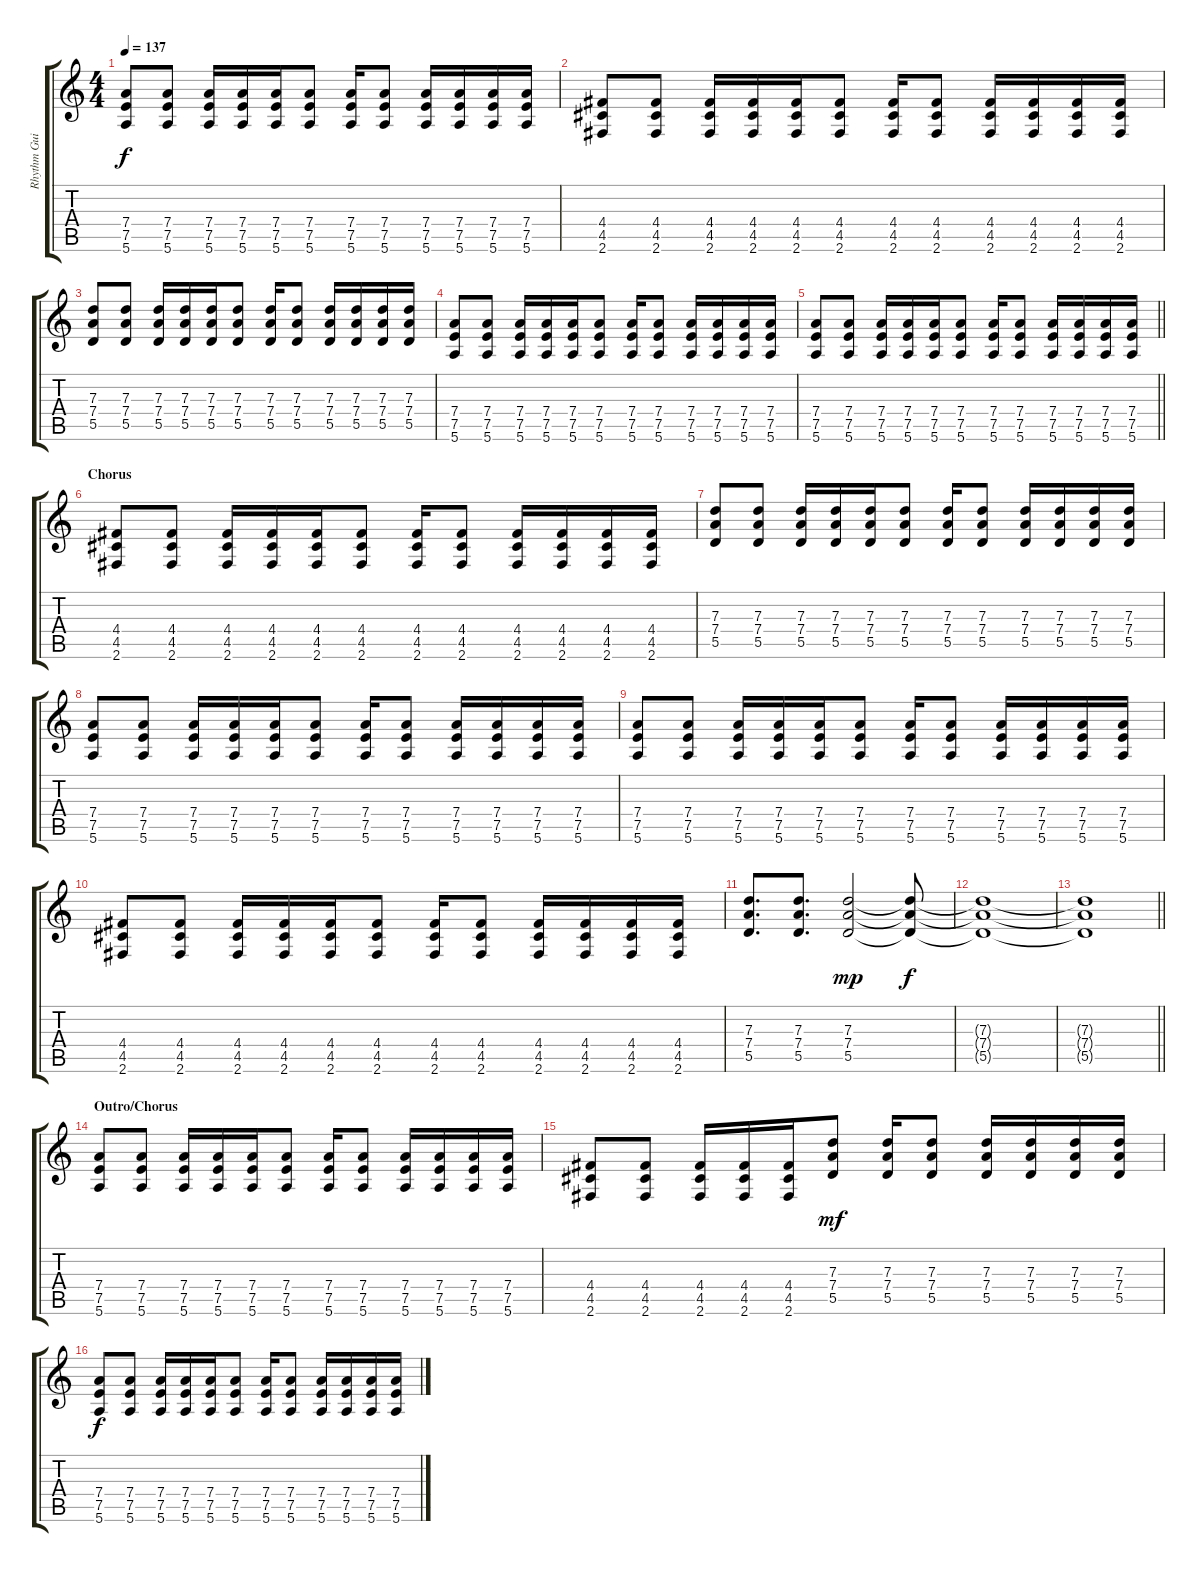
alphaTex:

\track ("Rhythm Guitar" "Rhythm Gui") {instrument overdrivenguitar}
\staff {score tabs}
\tuning (E4 B3 G3 D3 A2 E2) {hide}
\ts (4 4)
\tempo 137
\clef g2
\ks c
(7.4 7.5 5.6).8{dy f} (7.4 7.5 5.6).8 (7.4 7.5 5.6).16 (7.4 7.5 5.6).16 (7.4 7.5 5.6).16 (7.4 7.5 5.6).8 (7.4 7.5 5.6).16 (7.4 7.5 5.6).8 (7.4 7.5 5.6).16 (7.4 7.5 5.6).16 (7.4 7.5 5.6).16 (7.4 7.5 5.6).16 |
(4.4 4.5 2.6).8 (4.4 4.5 2.6).8 (4.4 4.5 2.6).16 (4.4 4.5 2.6).16 (4.4 4.5 2.6).16 (4.4 4.5 2.6).8 (4.4 4.5 2.6).16 (4.4 4.5 2.6).8 (4.4 4.5 2.6).16 (4.4 4.5 2.6).16 (4.4 4.5 2.6).16 (4.4 4.5 2.6).16 |
(7.3 7.4 5.5).8 (7.3 7.4 5.5).8 (7.3 7.4 5.5).16 (7.3 7.4 5.5).16 (7.3 7.4 5.5).16 (7.3 7.4 5.5).8 (7.3 7.4 5.5).16 (7.3 7.4 5.5).8 (7.3 7.4 5.5).16 (7.3 7.4 5.5).16 (7.3 7.4 5.5).16 (7.3 7.4 5.5).16 |
(7.4 7.5 5.6).8 (7.4 7.5 5.6).8 (7.4 7.5 5.6).16 (7.4 7.5 5.6).16 (7.4 7.5 5.6).16 (7.4 7.5 5.6).8 (7.4 7.5 5.6).16 (7.4 7.5 5.6).8 (7.4 7.5 5.6).16 (7.4 7.5 5.6).16 (7.4 7.5 5.6).16 (7.4 7.5 5.6).16 |
\barLineRight lightlight
(7.4 7.5 5.6).8 (7.4 7.5 5.6).8 (7.4 7.5 5.6).16 (7.4 7.5 5.6).16 (7.4 7.5 5.6).16 (7.4 7.5 5.6).8 (7.4 7.5 5.6).16 (7.4 7.5 5.6).8 (7.4 7.5 5.6).16 (7.4 7.5 5.6).16 (7.4 7.5 5.6).16 (7.4 7.5 5.6).16 |
\section ("" "Chorus")
(4.4 4.5 2.6).8 (4.4 4.5 2.6).8 (4.4 4.5 2.6).16 (4.4 4.5 2.6).16 (4.4 4.5 2.6).16 (4.4 4.5 2.6).8 (4.4 4.5 2.6).16 (4.4 4.5 2.6).8 (4.4 4.5 2.6).16 (4.4 4.5 2.6).16 (4.4 4.5 2.6).16 (4.4 4.5 2.6).16 |
(7.3 7.4 5.5).8 (7.3 7.4 5.5).8 (7.3 7.4 5.5).16 (7.3 7.4 5.5).16 (7.3 7.4 5.5).16 (7.3 7.4 5.5).8 (7.3 7.4 5.5).16 (7.3 7.4 5.5).8 (7.3 7.4 5.5).16 (7.3 7.4 5.5).16 (7.3 7.4 5.5).16 (7.3 7.4 5.5).16 |
(7.4 7.5 5.6).8 (7.4 7.5 5.6).8 (7.4 7.5 5.6).16 (7.4 7.5 5.6).16 (7.4 7.5 5.6).16 (7.4 7.5 5.6).8 (7.4 7.5 5.6).16 (7.4 7.5 5.6).8 (7.4 7.5 5.6).16 (7.4 7.5 5.6).16 (7.4 7.5 5.6).16 (7.4 7.5 5.6).16 |
(7.4 7.5 5.6).8 (7.4 7.5 5.6).8 (7.4 7.5 5.6).16 (7.4 7.5 5.6).16 (7.4 7.5 5.6).16 (7.4 7.5 5.6).8 (7.4 7.5 5.6).16 (7.4 7.5 5.6).8 (7.4 7.5 5.6).16 (7.4 7.5 5.6).16 (7.4 7.5 5.6).16 (7.4 7.5 5.6).16 |
(4.4 4.5 2.6).8 (4.4 4.5 2.6).8 (4.4 4.5 2.6).16 (4.4 4.5 2.6).16 (4.4 4.5 2.6).16 (4.4 4.5 2.6).8 (4.4 4.5 2.6).16 (4.4 4.5 2.6).8 (4.4 4.5 2.6).16 (4.4 4.5 2.6).16 (4.4 4.5 2.6).16 (4.4 4.5 2.6).16 |
(7.3 7.4 5.5).8{d} (7.3 7.4 5.5).8{d} (7.3 7.4 5.5).2{dy mp} (7.3{t} 7.4{t} 5.5{t}).8{dy f} |
(7.3{t} 7.4{t} 5.5{t}).1 |
\barLineRight lightlight
(7.3{t} 7.4{t} 5.5{t}).1 |
\section ("" "Outro/Chorus")
(7.4 7.5 5.6).8 (7.4 7.5 5.6).8 (7.4 7.5 5.6).16 (7.4 7.5 5.6).16 (7.4 7.5 5.6).16 (7.4 7.5 5.6).8 (7.4 7.5 5.6).16 (7.4 7.5 5.6).8 (7.4 7.5 5.6).16 (7.4 7.5 5.6).16 (7.4 7.5 5.6).16 (7.4 7.5 5.6).16 |
(4.4 4.5 2.6).8 (4.4 4.5 2.6).8 (4.4 4.5 2.6).16 (4.4 4.5 2.6).16 (4.4 4.5 2.6).16 (7.3 7.4 5.5).8{dy mf} (7.3 7.4 5.5).16 (7.3 7.4 5.5).8 (7.3 7.4 5.5).16 (7.3 7.4 5.5).16 (7.3 7.4 5.5).16 (7.3 7.4 5.5).16 |
(7.4 7.5 5.6).8{dy f} (7.4 7.5 5.6).8 (7.4 7.5 5.6).16 (7.4 7.5 5.6).16 (7.4 7.5 5.6).16 (7.4 7.5 5.6).8 (7.4 7.5 5.6).16 (7.4 7.5 5.6).8 (7.4 7.5 5.6).16 (7.4 7.5 5.6).16 (7.4 7.5 5.6).16 (7.4 7.5 5.6).16
